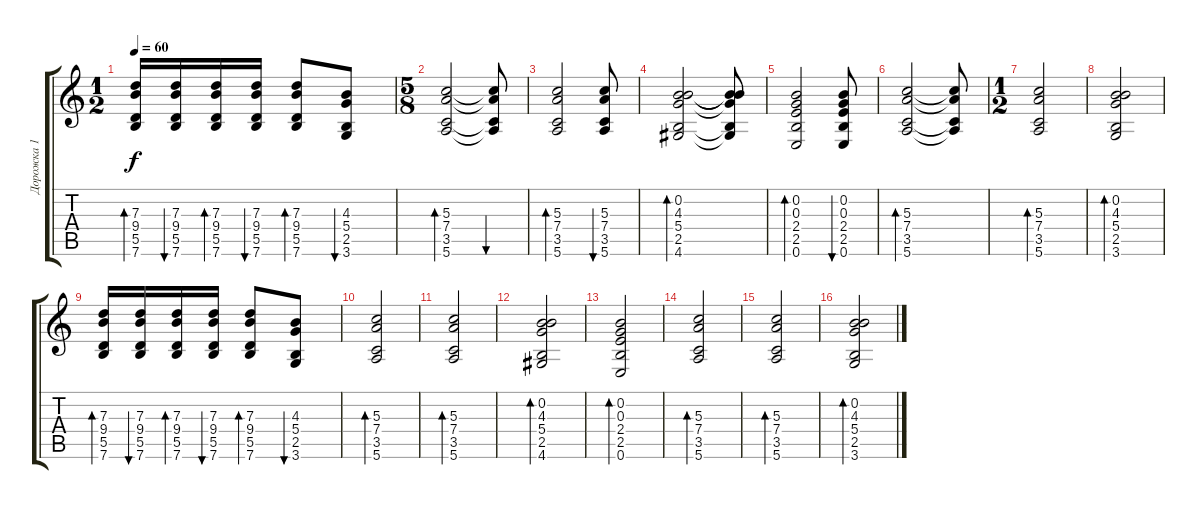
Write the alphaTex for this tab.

\track ("Дорожка 1" "Дорожка 1") {instrument acousticguitarsteel}
\staff {score tabs}
\tuning (E4 B3 G3 D3 A2 E2) {hide}
\ts (1 2)
\tempo 60
\clef g2
\ks c
(7.3 9.4 5.5 7.6).16{bd 60 dy f} (7.3 9.4 5.5 7.6).16{bu 60} (7.3 9.4 5.5 7.6).16{bd 60} (7.3 9.4 5.5 7.6).16{bu 60} (7.3 9.4 5.5 7.6).8{bd 60} (4.3 5.4 2.5 3.6).8{bu 60} |
\ts (5 8)
(5.3 7.4 3.5 5.6).2{bd 120} (5.3{t} 7.4{t} 3.5{t} 5.6{t}).8{bu 60} |
(5.3 7.4 3.5 5.6).2{bd 120} (5.3 7.4 3.5 5.6).8{bu 60} |
(0.2 4.3 5.4 2.5 4.6).2{bd 60} (0.2{t} 4.3{t} 5.4{t} 2.5{t} 4.6{t}).8 |
(0.2 0.3 2.4 2.5 0.6).2{bd 60} (0.2 0.3 2.4 2.5 0.6).8{bu 60} |
(5.3 7.4 3.5 5.6).2{bd 60} (5.3{t} 7.4{t} 3.5{t} 5.6{t}).8 |
\ts (1 2)
(5.3 7.4 3.5 5.6).2{bd 120 balance 16} |
(0.2 4.3 5.4 2.5 3.6).2{bd 60 balance 0} |
(7.3 9.4 5.5 7.6).16{bd 60 balance 8} (7.3 9.4 5.5 7.6).16{bu 60} (7.3 9.4 5.5 7.6).16{bd 60} (7.3 9.4 5.5 7.6).16{bu 60} (7.3 9.4 5.5 7.6).8{bd 60} (4.3 5.4 2.5 3.6).8{bu 60} |
(5.3 7.4 3.5 5.6).2{bd 120 balance 16} |
(5.3 7.4 3.5 5.6).2{bd 120 balance 0} |
(0.2 4.3 5.4 2.5 4.6).2{bd 60 balance 16} |
(0.2 0.3 2.4 2.5 0.6).2{bd 60 balance 0} |
(5.3 7.4 3.5 5.6).2{bd 60 balance 16} |
(5.3 7.4 3.5 5.6).2{bd 120 volume 0 balance 16} |
(0.2 4.3 5.4 2.5 3.6).2{bd 60 balance 0}
